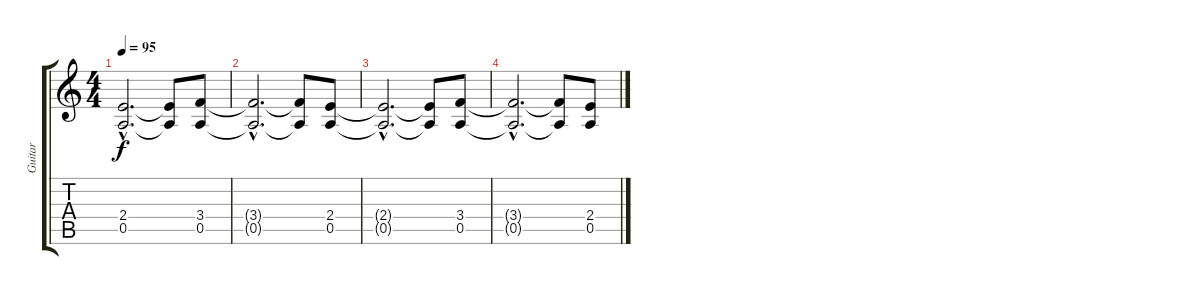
\track ("Guitar" "Guitar") {instrument distortionguitar}
\staff {score tabs}
\tuning (E4 B3 G3 D3 A2 E2) {hide}
\ts (4 4)
\tempo 95
\clef g2
\ks c
(2.4{hac t} 0.5{hac t}).2{d dy f} (2.4{t} 0.5{t}).8 (3.4 0.5).8 |
(3.4{hac t} 0.5{hac t}).2{d} (3.4{t} 0.5{t}).8 (2.4 0.5).8 |
(2.4{hac t} 0.5{hac t}).2{d} (2.4{t} 0.5{t}).8 (3.4 0.5).8 |
(3.4{hac t} 0.5{hac t}).2{d} (3.4{t} 0.5{t}).8 (2.4 0.5).8
